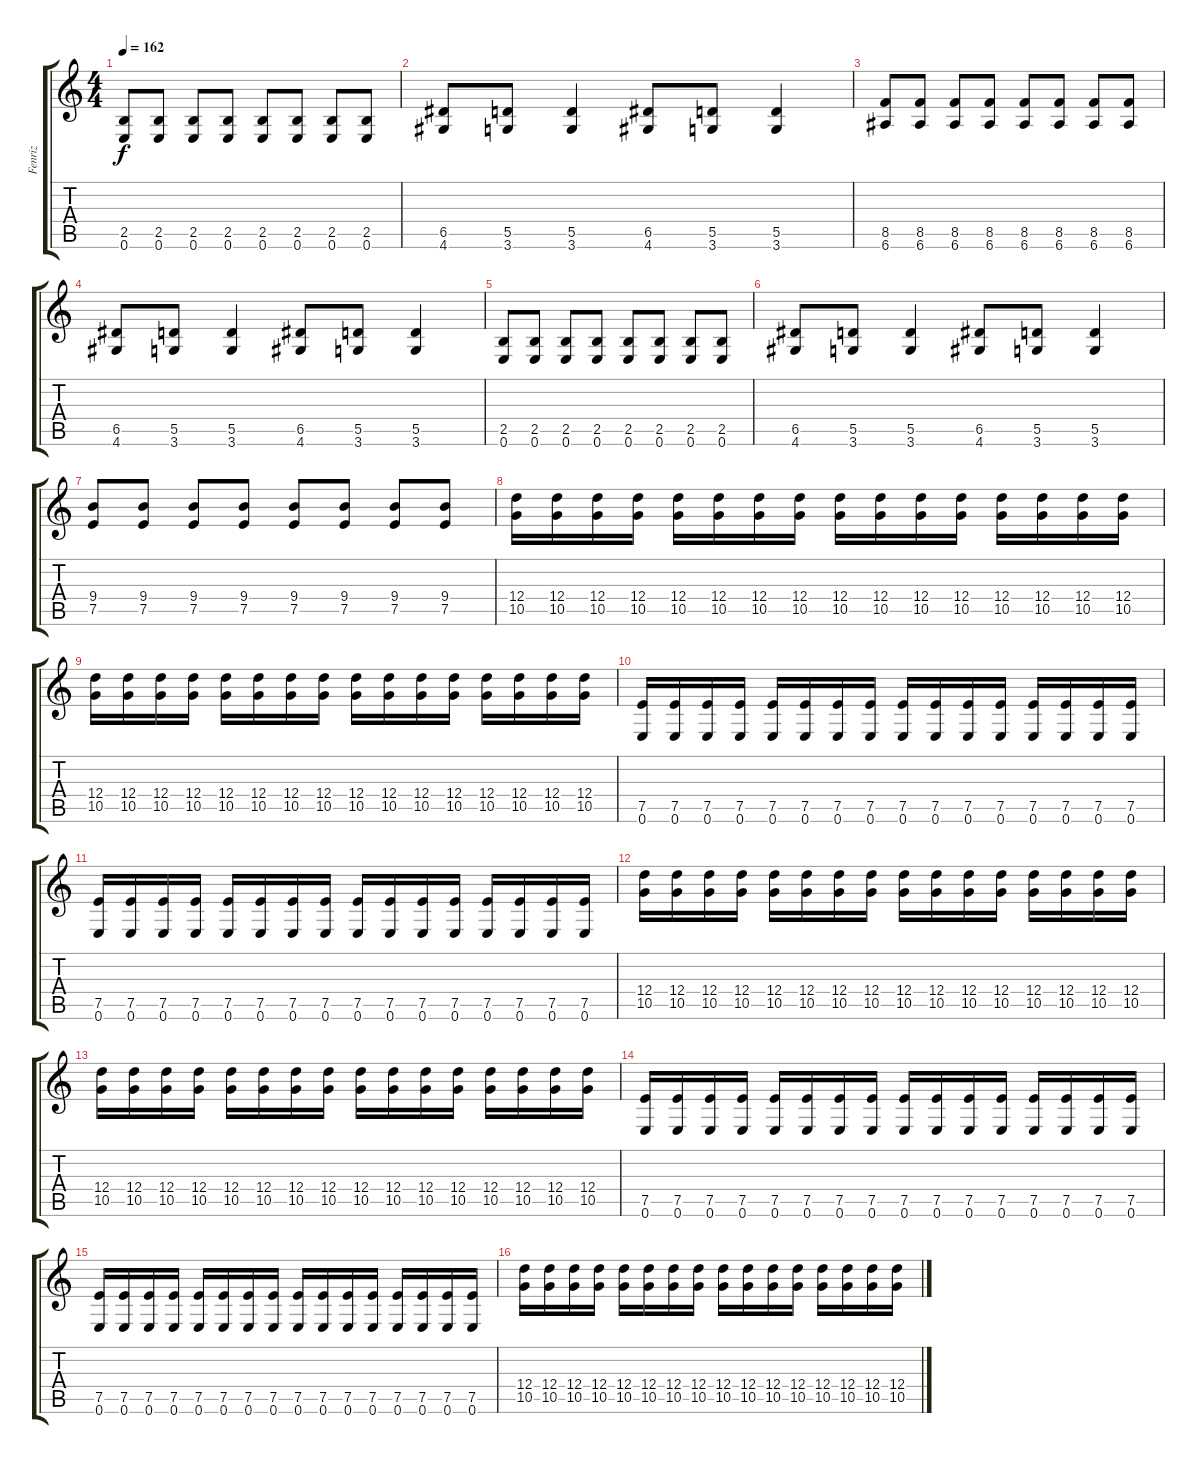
\track ("Fenriz" "Fenriz") {instrument distortionguitar}
\staff {score tabs}
\tuning (E4 B3 G3 D3 A2 E2) {hide}
\ts (4 4)
\tempo 162
\clef g2
\ks c
(2.5 0.6).8{dy f} (2.5 0.6).8 (2.5 0.6).8 (2.5 0.6).8 (2.5 0.6).8 (2.5 0.6).8 (2.5 0.6).8 (2.5 0.6).8 |
(6.5 4.6).8 (5.5 3.6).8 (5.5 3.6).4 (6.5 4.6).8 (5.5 3.6).8 (5.5 3.6).4 |
(8.5 6.6).8 (8.5 6.6).8 (8.5 6.6).8 (8.5 6.6).8 (8.5 6.6).8 (8.5 6.6).8 (8.5 6.6).8 (8.5 6.6).8 |
(6.5 4.6).8 (5.5 3.6).8 (5.5 3.6).4 (6.5 4.6).8 (5.5 3.6).8 (5.5 3.6).4 |
(2.5 0.6).8 (2.5 0.6).8 (2.5 0.6).8 (2.5 0.6).8 (2.5 0.6).8 (2.5 0.6).8 (2.5 0.6).8 (2.5 0.6).8 |
(6.5 4.6).8 (5.5 3.6).8 (5.5 3.6).4 (6.5 4.6).8 (5.5 3.6).8 (5.5 3.6).4 |
(9.4 7.5).8 (9.4 7.5).8 (9.4 7.5).8 (9.4 7.5).8 (9.4 7.5).8 (9.4 7.5).8 (9.4 7.5).8 (9.4 7.5).8 |
(12.4 10.5).16 (12.4 10.5).16 (12.4 10.5).16 (12.4 10.5).16 (12.4 10.5).16 (12.4 10.5).16 (12.4 10.5).16 (12.4 10.5).16 (12.4 10.5).16 (12.4 10.5).16 (12.4 10.5).16 (12.4 10.5).16 (12.4 10.5).16 (12.4 10.5).16 (12.4 10.5).16 (12.4 10.5).16 |
(12.4 10.5).16 (12.4 10.5).16 (12.4 10.5).16 (12.4 10.5).16 (12.4 10.5).16 (12.4 10.5).16 (12.4 10.5).16 (12.4 10.5).16 (12.4 10.5).16 (12.4 10.5).16 (12.4 10.5).16 (12.4 10.5).16 (12.4 10.5).16 (12.4 10.5).16 (12.4 10.5).16 (12.4 10.5).16 |
(7.5 0.6).16 (7.5 0.6).16 (7.5 0.6).16 (7.5 0.6).16 (7.5 0.6).16 (7.5 0.6).16 (7.5 0.6).16 (7.5 0.6).16 (7.5 0.6).16 (7.5 0.6).16 (7.5 0.6).16 (7.5 0.6).16 (7.5 0.6).16 (7.5 0.6).16 (7.5 0.6).16 (7.5 0.6).16 |
(7.5 0.6).16 (7.5 0.6).16 (7.5 0.6).16 (7.5 0.6).16 (7.5 0.6).16 (7.5 0.6).16 (7.5 0.6).16 (7.5 0.6).16 (7.5 0.6).16 (7.5 0.6).16 (7.5 0.6).16 (7.5 0.6).16 (7.5 0.6).16 (7.5 0.6).16 (7.5 0.6).16 (7.5 0.6).16 |
(12.4 10.5).16 (12.4 10.5).16 (12.4 10.5).16 (12.4 10.5).16 (12.4 10.5).16 (12.4 10.5).16 (12.4 10.5).16 (12.4 10.5).16 (12.4 10.5).16 (12.4 10.5).16 (12.4 10.5).16 (12.4 10.5).16 (12.4 10.5).16 (12.4 10.5).16 (12.4 10.5).16 (12.4 10.5).16 |
(12.4 10.5).16 (12.4 10.5).16 (12.4 10.5).16 (12.4 10.5).16 (12.4 10.5).16 (12.4 10.5).16 (12.4 10.5).16 (12.4 10.5).16 (12.4 10.5).16 (12.4 10.5).16 (12.4 10.5).16 (12.4 10.5).16 (12.4 10.5).16 (12.4 10.5).16 (12.4 10.5).16 (12.4 10.5).16 |
(7.5 0.6).16 (7.5 0.6).16 (7.5 0.6).16 (7.5 0.6).16 (7.5 0.6).16 (7.5 0.6).16 (7.5 0.6).16 (7.5 0.6).16 (7.5 0.6).16 (7.5 0.6).16 (7.5 0.6).16 (7.5 0.6).16 (7.5 0.6).16 (7.5 0.6).16 (7.5 0.6).16 (7.5 0.6).16 |
(7.5 0.6).16 (7.5 0.6).16 (7.5 0.6).16 (7.5 0.6).16 (7.5 0.6).16 (7.5 0.6).16 (7.5 0.6).16 (7.5 0.6).16 (7.5 0.6).16 (7.5 0.6).16 (7.5 0.6).16 (7.5 0.6).16 (7.5 0.6).16 (7.5 0.6).16 (7.5 0.6).16 (7.5 0.6).16 |
(12.4 10.5).16 (12.4 10.5).16 (12.4 10.5).16 (12.4 10.5).16 (12.4 10.5).16 (12.4 10.5).16 (12.4 10.5).16 (12.4 10.5).16 (12.4 10.5).16 (12.4 10.5).16 (12.4 10.5).16 (12.4 10.5).16 (12.4 10.5).16 (12.4 10.5).16 (12.4 10.5).16 (12.4 10.5).16
